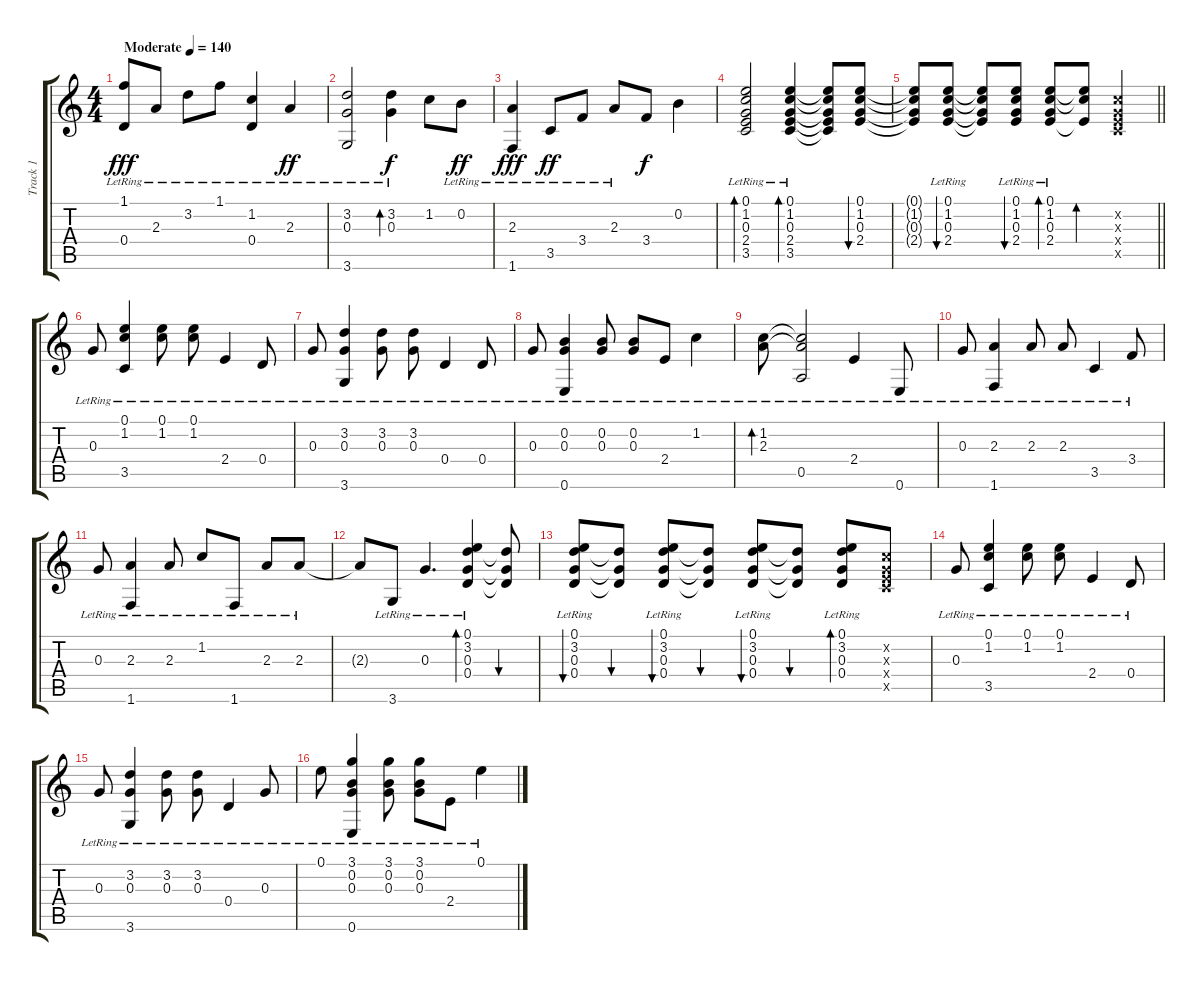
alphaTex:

\track ("Track 1" "Track 1") {instrument acousticguitarnylon}
\staff {score tabs}
\tuning (E4 B3 G3 D3 A2 E2) {hide}
\ts (4 4)
\tempo (140 "Moderate")
\clef g2
\ks c
(1.1{lr} 0.4{lr}).8{dy fff instrument acousticguitarnylon} 2.3{lr}.8 3.2{lr}.8 1.1{lr}.8 (1.2{lr} 0.4{lr}).4 2.3{lr}.4{dy ff} |
(3.2{lr} 0.3{lr} 3.6).2 (3.2{lr} 0.3{lr}).4{bd 60 dy f} 1.2.8 0.2{lr}.8{dy ff} |
(2.3{lr} 1.6{lr}).4{dy fff} 3.5{lr}.8{dy ff} 3.4{lr}.8 2.3{lr}.8 3.4.8{dy f} 0.2.4 |
(0.1 1.2 0.3 2.4{lr} 3.5).2{bd 240} (0.1 1.2 0.3 2.4{lr} 3.5).4{bd 60} (0.1{t} 1.2{t} 0.3{t} 2.4{t} 3.5{t}).8 (0.1 1.2 0.3 2.4).8{bu 60} |
\barLineRight lightlight
(0.1{t} 1.2{t} 0.3{t} 2.4{t}).8 (0.1{lr} 1.2 0.3 2.4{lr}).8{bu 60} (0.1{t} 1.2{t} 0.3{t} 2.4{t}).8 (0.1 1.2 0.3 2.4{lr}).8{bu 60} (0.1{lr} 1.2 0.3 2.4{lr}).8{bd 120} (0.1{t} 1.2{t} 2.4{t}).8{bd 120} (1.2{x} 0.3{x} 2.4{x} 3.5{x}).4 |
0.3{lr}.8 (0.1{lr} 1.2{lr} 3.5{lr}).4 (0.1{lr} 1.2{lr}).8 (0.1{lr} 1.2{lr}).8 2.4{lr}.4 0.4{lr}.8 |
0.3{lr}.8 (3.2{lr} 0.3{lr} 3.6{lr}).4 (3.2{lr} 0.3{lr}).8 (3.2{lr} 0.3{lr}).8 0.4{lr}.4 0.4{lr}.8 |
0.3{lr}.8 (0.2{lr} 0.3{lr} 0.6{lr}).4 (0.2{lr} 0.3).8 (0.2{lr} 0.3{lr}).8 2.4{lr}.8 1.2{lr}.4 |
(1.2 2.3{lr}).8{bd 240} (1.2{t} 2.3{t} 0.5{lr}).2 2.4{lr}.4 0.6{lr}.8 |
0.3{lr}.8 (2.3{lr} 1.6{lr}).4 2.3{lr}.8 2.3{lr}.8 3.5{lr}.4 3.4{lr}.8 |
0.3{lr}.8 (2.3{lr} 1.6{lr}).4 2.3{lr}.8 1.2{lr}.8 1.6{lr}.8 2.3{lr}.8 2.3{lr}.8 |
2.3{t}.8 3.6{lr}.8 0.3{lr}.4{d} (0.1{lr} 3.2{lr} 0.3{lr} 0.4{lr}).4{bd 60} (3.2{t} 0.3{t} 0.4{t}).8{bu 60} |
(0.1{lr} 3.2{lr} 0.3{lr} 0.4{lr}).8{bu 60} (3.2{t} 0.3{t} 0.4{t}).8{bu 60} (0.1{lr} 3.2{lr} 0.3{lr} 0.4{lr}).8{bu 60} (3.2{t} 0.3{t} 0.4{t}).8{bu 60} (0.1{lr} 3.2{lr} 0.3{lr} 0.4{lr}).8{bu 60} (3.2{t} 0.3{t} 0.4{t}).8{bu 60} (0.1{lr} 3.2{lr} 0.3{lr} 0.4{lr}).8{bd 60} (1.2{x} 0.3{x} 2.4{x} 3.5{x}).8 |
0.3{lr}.8 (0.1{lr} 1.2{lr} 3.5{lr}).4 (0.1{lr} 1.2{lr}).8 (0.1{lr} 1.2{lr}).8 2.4{lr}.4 0.4{lr}.8 |
0.3{lr}.8 (3.2{lr} 0.3{lr} 3.6{lr}).4 (3.2{lr} 0.3{lr}).8 (3.2{lr} 0.3{lr}).8 0.4{lr}.4 0.3{lr}.8 |
0.1{lr}.8 (3.1{lr} 0.2{lr} 0.3{lr} 0.6{lr}).4 (3.1{lr} 0.2{lr} 0.3{lr}).8 (3.1{lr} 0.2{lr} 0.3{lr}).8 2.4{lr}.8 0.1{lr}.4
